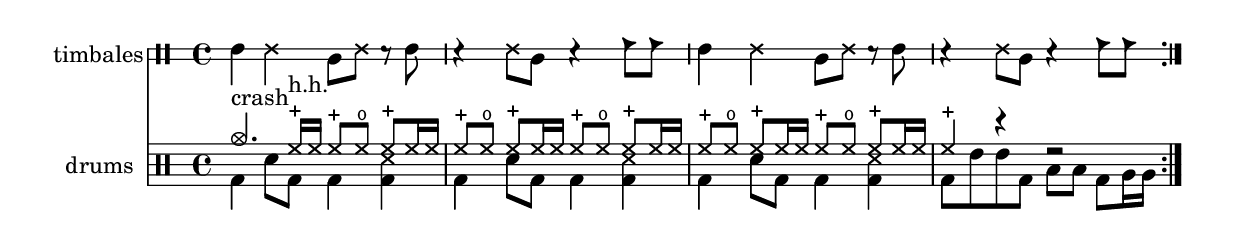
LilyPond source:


\header {
   texidoc = "In drum notation, there is a special clef symbol, drums are
   placed to their own staff positions and have note heads according to the 
   drum, an extra symbol may be attached to the drum, and the number of lines 
   may be restricted."
}


\version "2.15.32"

drh = \drummode { cymc4.^"crash" hhc16^"h.h." hh \repeat "unfold" 5 {hhc8 hho hhc8 hh16 hh} hhc4 r4 r2 }
drl = \drummode {\repeat "unfold" 3 {bd4 sn8 bd bd4 << bd ss >> } bd8 tommh tommh bd toml toml bd tomfh16 tomfh }
timb = \drummode { \repeat "unfold" 2 {timh4 ssh timl8 ssh r timh r4 ssh8 timl r4 cb8 cb} }

\score {
  \repeat "volta" 2 {
    <<
      \new DrumStaff \with {
	drumStyleTable = #timbales-style
	\override StaffSymbol #'line-count = #2
	\override BarLine #'bar-extent = #'(-1 . 1)
      } <<
	\set Staff.instrumentName = "timbales"
	\timb
      >>
      \new DrumStaff <<
	\set Staff.instrumentName = "drums"
	\new DrumVoice {\stemUp \drh }
	\new DrumVoice {\stemDown \drl }
      >>
    >>
  }
  \layout {}

  %% broken:
  
  \midi {
    \tempo 4 = 120
    }


}


